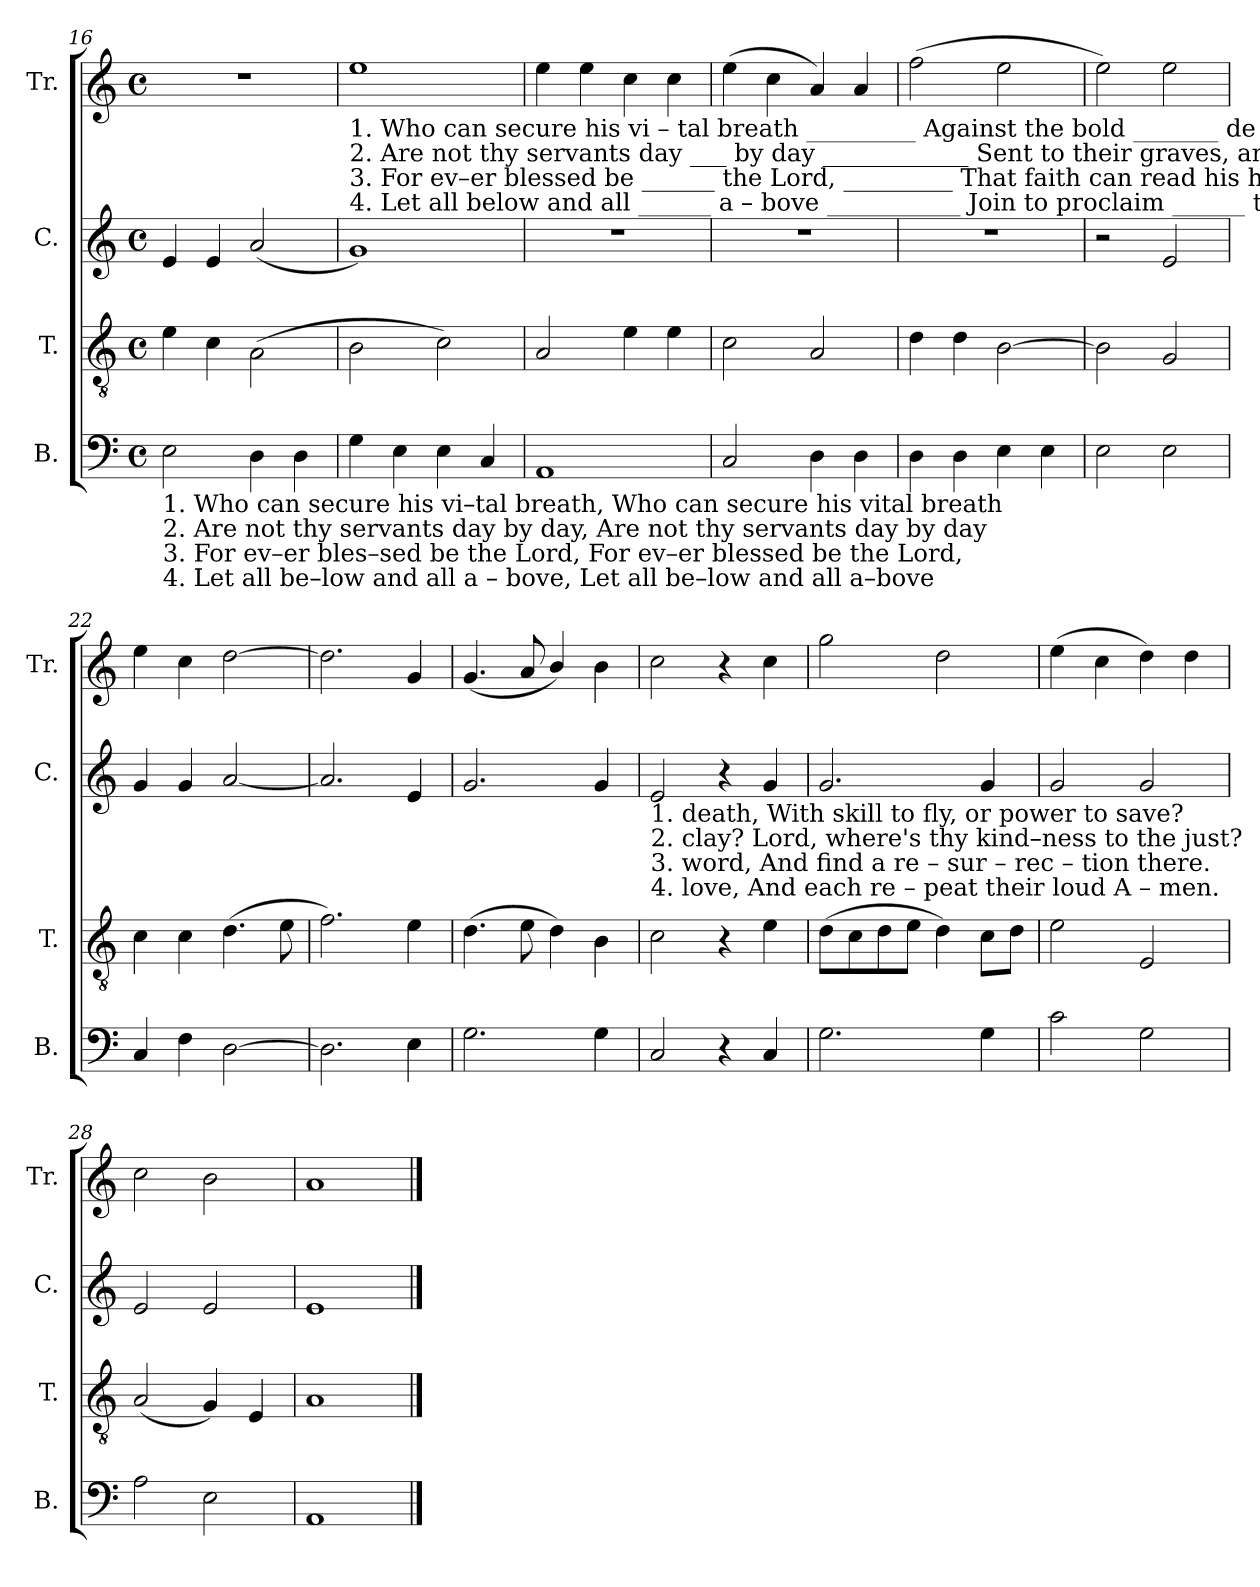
**kern	**kern	**kern	**kern
*part4	*part3	*part2	*part1
*staff4	*staff3	*staff2	*staff1
*I"B.	*I"T.	*I"C.	*I"Tr.
*I'B.	*I'T.	*I'C.	*I'Tr.
*clefF4	*clefGv2	*clefG2	*clefG2
*k[]	*k[]	*k[]	*k[]
*M4/4	*M4/4	*M4/4	*M4/4
*met(c)	*met(c)	*met(c)	*met(c)
=16	=16	=16	=16
!LO:TX:b:t=1. Who  can secure his  vi–tal  breath,            Who can secure his vital breath	!	!	!
!LO:TX:b:t=2. Are  not  thy servants day by day,               Are not thy servants day by day	!	!	!
!LO:TX:b:t=3. For   ev–er  bles–sed  be  the Lord,              For   ev–er  blessed be the Lord,	!	!	!
!LO:TX:b:t=4. Let    all    be–low and  all  a – bove,               Let   all   be–low and all  a–bove	!	!	!
2E\	4e\	4e/	1r
.	4c\	4e/	.
4D\	(2A\	(2a/	.
4D\	.	.	.
=17	=17	=17	=17
!	!	!	!LO:TX:b:t=1. Who              can secure his  vi     –     tal  breath _________      Against  the bold _______    de – mands        of
!	!	!	!LO:TX:b:t=2. Are              not thy servants day ___   by  day ____________      Sent to their graves,          and  turned        to
!	!	!	!LO:TX:b:t=3. For                ev–er blessed  be ______   the  Lord,  _________      That faith can read            his   ho      –       ly
!	!	!	!LO:TX:b:t=4. Let                 all  below  and  all ______   a –  bove ___________       Join  to  proclaim ______   thy   won  –  drous
4G\	2B\	1g)	1ee
4E\	.	.	.
4E\	2c\)	.	.
4C/	.	.	.
=18	=18	=18	=18
1AA	2A/	1r	4ee\
.	.	.	4ee\
.	4e\	.	4cc\
.	4e\	.	4cc\
=19	=19	=19	=19
2C/	2c\	1r	(4ee\
.	.	.	4cc\
4D\	2A/	.	4a/)
4D\	.	.	4a/
=20	=20	=20	=20
4D\	4d\	1r	(2ff\
4D\	4d\	.	.
4E\	[2B\	.	2ee\
4E\	.	.	.
=21	=21	=21	=21
2E\	2B\]	2r	2ee\)
2E\	2G/	2e/	2ee\
=22	=22	=22	=22
4C/	4c\	4g/	4ee\
4F\	4c\	4g/	4cc\
[2D\	(4.d\	[2a/	[2dd\
.	8e\	.	.
=23	=23	=23	=23
2.D\]	2.f\)	2.a/]	2.dd\]
4E\	4e\	4e/	4g/
=24	=24	=24	=24
2.G\	(4.d\	2.g/	(4.g/
.	8e\	.	8a/
.	4d\)	.	4b/)
4G\	4B\	4g/	4b\
!!LO:LB:g=z
=25	=25	=25	=25
!	!	!LO:TX:b:t=1. death, With skill                     to          fly,        or          power  to    save?	!
!	!	!LO:TX:b:t=2. clay?   Lord, where's             thy        kind–ness        to      the       just?	!
!	!	!LO:TX:b:t=3. word,  And  find                     a            re   –   sur   –   rec – tion    there.	!
!	!	!LO:TX:b:t=4. love,    And   each                   re    –    peat     their      loud   A   –   men.	!
2C/	2c\	2e/	2cc\
4r	4r	4r	4r
4C/	4e\	4g/	4cc\
=26	=26	=26	=26
2.G\	(8d\L	2.g/	2gg\
.	8c\	.	.
.	8d\	.	.
.	8e\J	.	.
.	4d\)	.	2dd\
4G\	8c\L	4g/	.
.	8d\J	.	.
=27	=27	=27	=27
2c\	2e\	2g/	(4ee\
.	.	.	4cc\
2G\	2E/	2g/	4dd\)
.	.	.	4dd\
=28	=28	=28	=28
2A\	(2A/	2e/	2cc\
2E\	4G/)	2e/	2b\
.	4E/	.	.
=29	=29	=29	=29
1AA	1A	1e	1a
==	==	==	==
*-	*-	*-	*-
